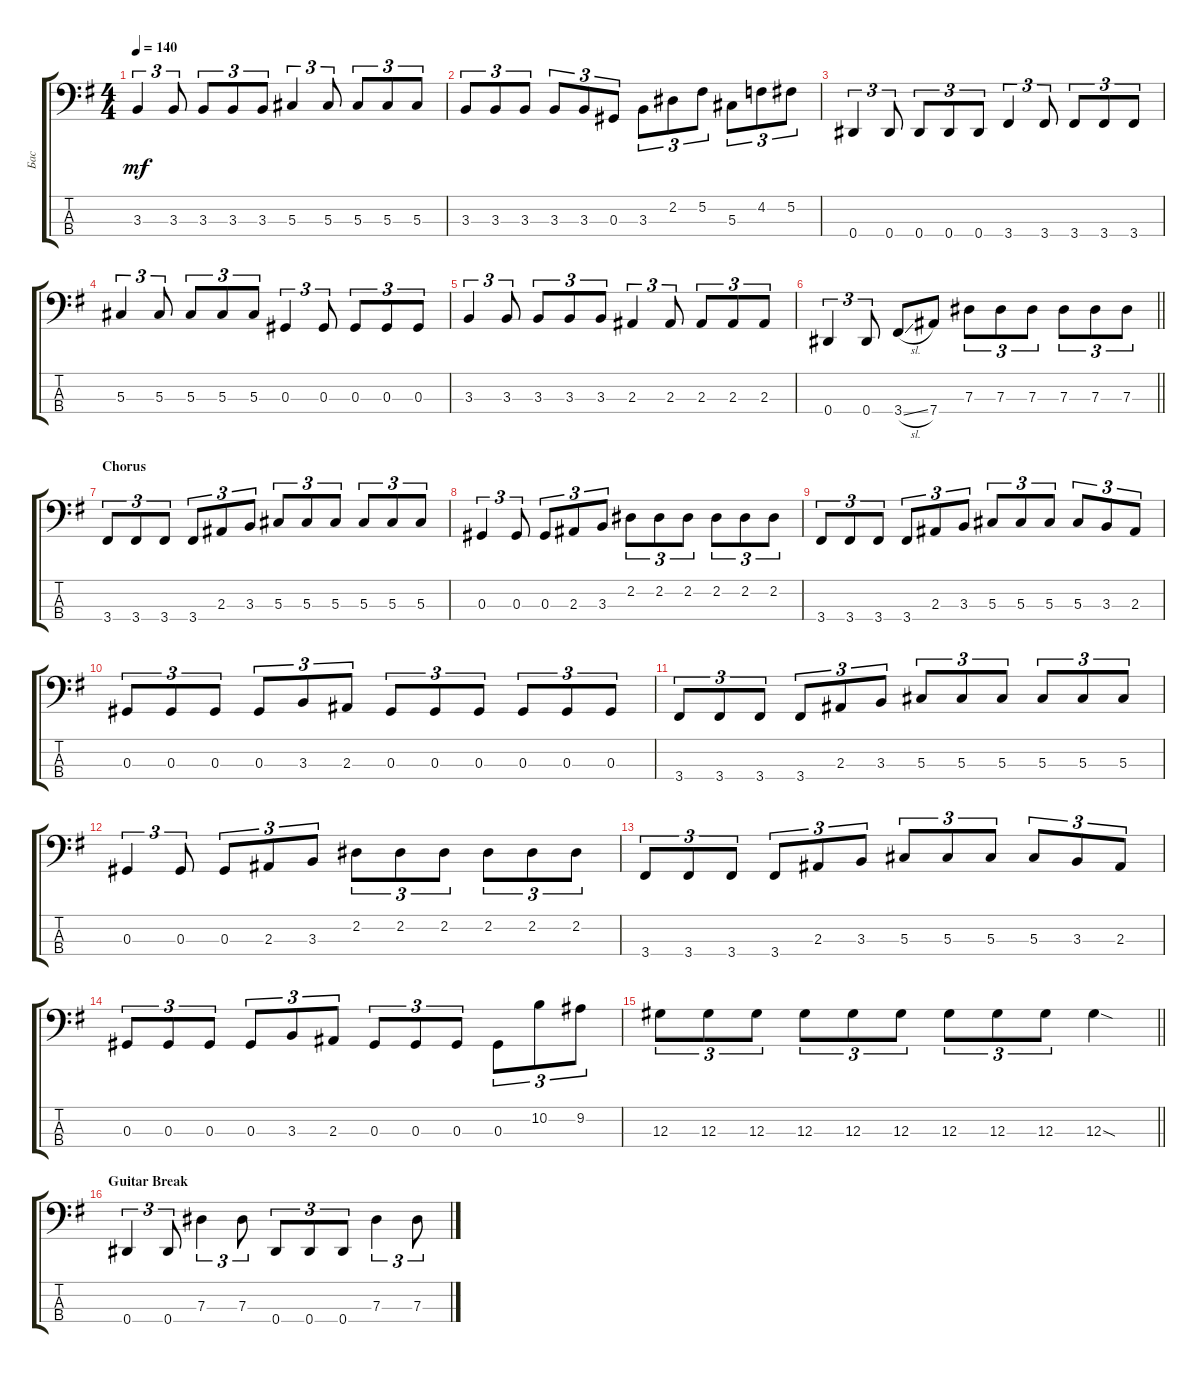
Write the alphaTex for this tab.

\track ("Бас" "Бас") {instrument electricbassfinger}
\staff {score tabs}
\tuning (Gb2 Db2 Ab1 Eb1) {hide}
\ts (4 4)
\tempo 140
\clef f4
\ks eminor
3.3.4{tu (3 2) dy mf} 3.3.8{tu (3 2)} 3.3.8{tu (3 2)} 3.3.8{tu (3 2)} 3.3.8{tu (3 2)} 5.3.4{tu (3 2)} 5.3.8{tu (3 2)} 5.3.8{tu (3 2)} 5.3.8{tu (3 2)} 5.3.8{tu (3 2)} |
3.3.8{tu (3 2)} 3.3.8{tu (3 2)} 3.3.8{tu (3 2)} 3.3.8{tu (3 2)} 3.3.8{tu (3 2)} 0.3.8{tu (3 2)} 3.3.8{tu (3 2)} 2.2.8{tu (3 2)} 5.2.8{tu (3 2)} 5.3.8{tu (3 2)} 4.2.8{tu (3 2)} 5.2.8{tu (3 2)} |
0.4.4{tu (3 2)} 0.4.8{tu (3 2)} 0.4.8{tu (3 2)} 0.4.8{tu (3 2)} 0.4.8{tu (3 2)} 3.4.4{tu (3 2)} 3.4.8{tu (3 2)} 3.4.8{tu (3 2)} 3.4.8{tu (3 2)} 3.4.8{tu (3 2)} |
5.3.4{tu (3 2)} 5.3.8{tu (3 2)} 5.3.8{tu (3 2)} 5.3.8{tu (3 2)} 5.3.8{tu (3 2)} 0.3.4{tu (3 2)} 0.3.8{tu (3 2)} 0.3.8{tu (3 2)} 0.3.8{tu (3 2)} 0.3.8{tu (3 2)} |
3.3.4{tu (3 2)} 3.3.8{tu (3 2)} 3.3.8{tu (3 2)} 3.3.8{tu (3 2)} 3.3.8{tu (3 2)} 2.3.4{tu (3 2)} 2.3.8{tu (3 2)} 2.3.8{tu (3 2)} 2.3.8{tu (3 2)} 2.3.8{tu (3 2)} |
\barLineRight lightlight
0.4.4{tu (3 2)} 0.4.8{tu (3 2)} 3.4{sl}.8 7.4.8 7.3.8{tu (3 2)} 7.3.8{tu (3 2)} 7.3.8{tu (3 2)} 7.3.8{tu (3 2)} 7.3.8{tu (3 2)} 7.3.8{tu (3 2)} |
\section ("" "Chorus")
3.4.8{tu (3 2)} 3.4.8{tu (3 2)} 3.4.8{tu (3 2)} 3.4.8{tu (3 2)} 2.3.8{tu (3 2)} 3.3.8{tu (3 2)} 5.3.8{tu (3 2)} 5.3.8{tu (3 2)} 5.3.8{tu (3 2)} 5.3.8{tu (3 2)} 5.3.8{tu (3 2)} 5.3.8{tu (3 2)} |
0.3.4{tu (3 2)} 0.3.8{tu (3 2)} 0.3.8{tu (3 2)} 2.3.8{tu (3 2)} 3.3.8{tu (3 2)} 2.2.8{tu (3 2)} 2.2.8{tu (3 2)} 2.2.8{tu (3 2)} 2.2.8{tu (3 2)} 2.2.8{tu (3 2)} 2.2.8{tu (3 2)} |
3.4.8{tu (3 2)} 3.4.8{tu (3 2)} 3.4.8{tu (3 2)} 3.4.8{tu (3 2)} 2.3.8{tu (3 2)} 3.3.8{tu (3 2)} 5.3.8{tu (3 2)} 5.3.8{tu (3 2)} 5.3.8{tu (3 2)} 5.3.8{tu (3 2)} 3.3.8{tu (3 2)} 2.3.8{tu (3 2)} |
0.3.8{tu (3 2)} 0.3.8{tu (3 2)} 0.3.8{tu (3 2)} 0.3.8{tu (3 2)} 3.3.8{tu (3 2)} 2.3.8{tu (3 2)} 0.3.8{tu (3 2)} 0.3.8{tu (3 2)} 0.3.8{tu (3 2)} 0.3.8{tu (3 2)} 0.3.8{tu (3 2)} 0.3.8{tu (3 2)} |
3.4.8{tu (3 2)} 3.4.8{tu (3 2)} 3.4.8{tu (3 2)} 3.4.8{tu (3 2)} 2.3.8{tu (3 2)} 3.3.8{tu (3 2)} 5.3.8{tu (3 2)} 5.3.8{tu (3 2)} 5.3.8{tu (3 2)} 5.3.8{tu (3 2)} 5.3.8{tu (3 2)} 5.3.8{tu (3 2)} |
0.3.4{tu (3 2)} 0.3.8{tu (3 2)} 0.3.8{tu (3 2)} 2.3.8{tu (3 2)} 3.3.8{tu (3 2)} 2.2.8{tu (3 2)} 2.2.8{tu (3 2)} 2.2.8{tu (3 2)} 2.2.8{tu (3 2)} 2.2.8{tu (3 2)} 2.2.8{tu (3 2)} |
3.4.8{tu (3 2)} 3.4.8{tu (3 2)} 3.4.8{tu (3 2)} 3.4.8{tu (3 2)} 2.3.8{tu (3 2)} 3.3.8{tu (3 2)} 5.3.8{tu (3 2)} 5.3.8{tu (3 2)} 5.3.8{tu (3 2)} 5.3.8{tu (3 2)} 3.3.8{tu (3 2)} 2.3.8{tu (3 2)} |
0.3.8{tu (3 2)} 0.3.8{tu (3 2)} 0.3.8{tu (3 2)} 0.3.8{tu (3 2)} 3.3.8{tu (3 2)} 2.3.8{tu (3 2)} 0.3.8{tu (3 2)} 0.3.8{tu (3 2)} 0.3.8{tu (3 2)} 0.3.8{tu (3 2)} 10.2.8{tu (3 2)} 9.2.8{tu (3 2)} |
\barLineRight lightlight
12.3.8{tu (3 2)} 12.3.8{tu (3 2)} 12.3.8{tu (3 2)} 12.3.8{tu (3 2)} 12.3.8{tu (3 2)} 12.3.8{tu (3 2)} 12.3.8{tu (3 2)} 12.3.8{tu (3 2)} 12.3.8{tu (3 2)} 12.3{sod}.4 |
\section ("" "Guitar Break")
0.4.4{tu (3 2)} 0.4.8{tu (3 2)} 7.3.4{tu (3 2)} 7.3.8{tu (3 2)} 0.4.8{tu (3 2)} 0.4.8{tu (3 2)} 0.4.8{tu (3 2)} 7.3.4{tu (3 2)} 7.3.8{tu (3 2)}
